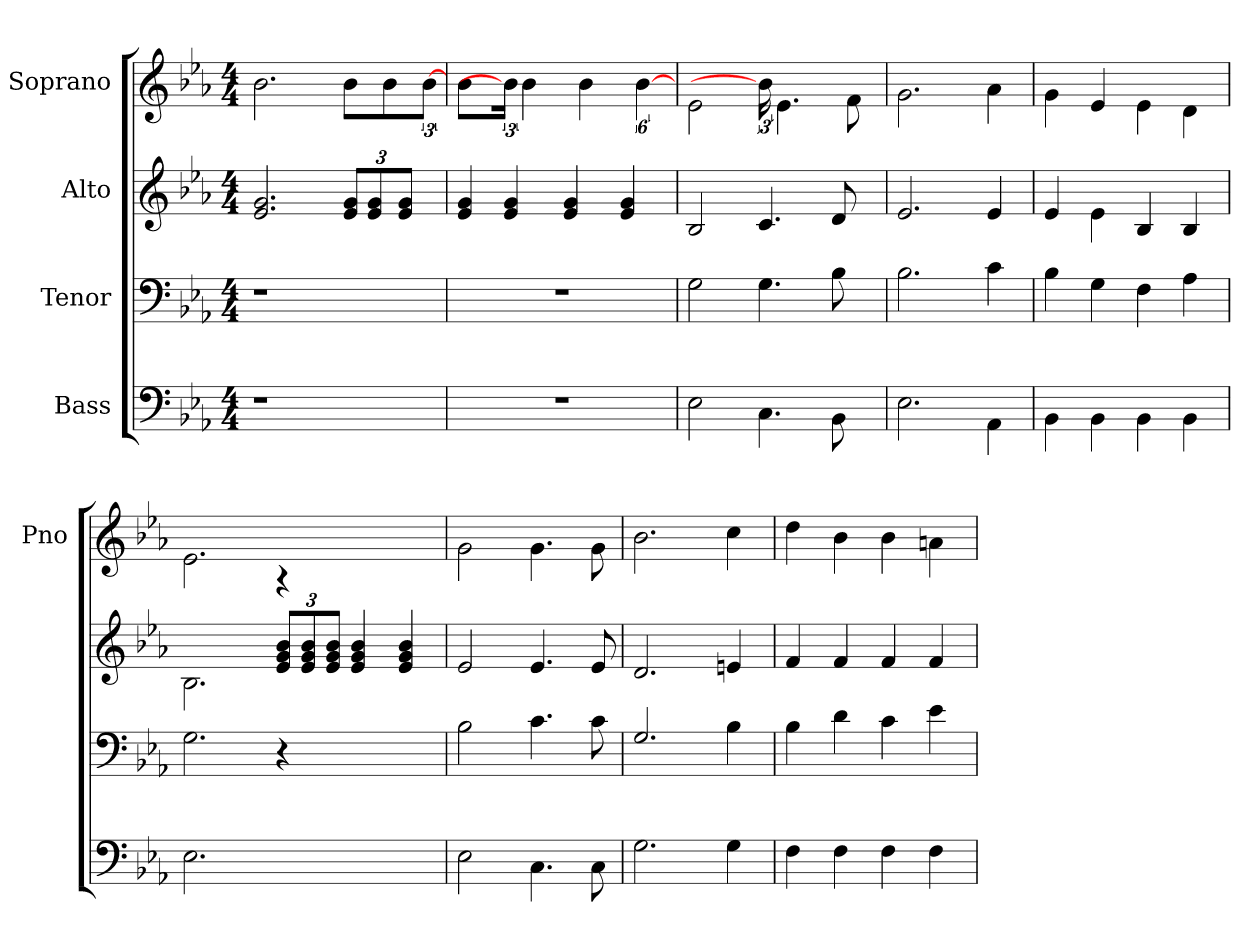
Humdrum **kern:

**kern	**kern	**kern	**kern
*part4	*part3	*part2	*part1
*staff4	*staff3	*staff2	*staff1
*I"Bass	*I"Tenor	*I"Alto	*I"Soprano
*	*	*	*I'Pno
*clefF4	*clefF4	*clefG2	*clefG2
*k[b-e-a-]	*k[b-e-a-]	*k[b-e-a-]	*k[b-e-a-]
*E-:	*E-:	*E-:	*E-:
*M4/4	*M4/4	*M4/4	*M4/4
=	=	=	=
1r	1r	2.e-!/ 2.g!/	2.b-!\
*	*	*Xbrackettup	*
.	.	12e-!/ 12g!/L	8b-!\L
.	.	12e-!/ 12g!/	.
.	.	.	8b-!\
.	.	12e-!/ 12g!/J	.
12ryy	12ryy	12ryy	[12b-!\J
=	=	=	=
1r	1r	4e-!/ 4g!/	4b-!\
.	.	4e-!/ 4g!/	24b-!\J]
.	.	.	4b-!\
.	.	4e-!/ 4g!/	.
.	.	.	4b-!\
.	.	4e-!/ 4g!/	.
.	.	.	[24%5b-!\
=	=	=	=
2E-\	2G\	2B-/	2e-\
4.C\	4.G\	4.c/	24b-!\]
.	.	.	4.e-\
8BB-\	8B-\	8d/	.
.	.	.	8f\
24ryy	24ryy	24ryy	.
=	=	=	=
2.E-\	2.B-\	2.e-/	2.g\
4AA-\	4c\	4e-/	4a-\
=	=	=	=
4BB-\	4B-\	4e-/	4g\
4BB-\	4G\	4e-\	4e-/
4BB-\	4F\	4B-/	4e-\
4BB-\	4A-\	4B-/	4d\
=	=	=	=
2.E-\	2.G\	2.B-\	2.e-\
2.ryy	4r	12e-!/ 12g!/ 12b-!/L	4rA
.	.	12e-!/ 12g!/ 12b-!/	.
.	.	12e-!/ 12g!/ 12b-!/J	.
.	2ryy	4e-!/ 4g!/ 4b-!/	2ryy
.	.	4e-!/ 4g!/ 4b-!/	.
=	=	=	=
2E-\	2B-\	2e-/	2g\
4.C\	4.c\	4.e-/	4.g\
8C\	8c\	8e-/	8g\
=	=	=	=
2.G\	2.G/	2.d/	2.b-\
4G\	4B-\	4en/	4cc\
=	=	=	=
4F\	4B-\	4f/	4dd\
4F\	4d\	4f/	4b-\
4F\	4c\	4f/	4b-\
4F\	4e-\	4f/	4an\
=	=	=	=
*-	*-	*-	*-
